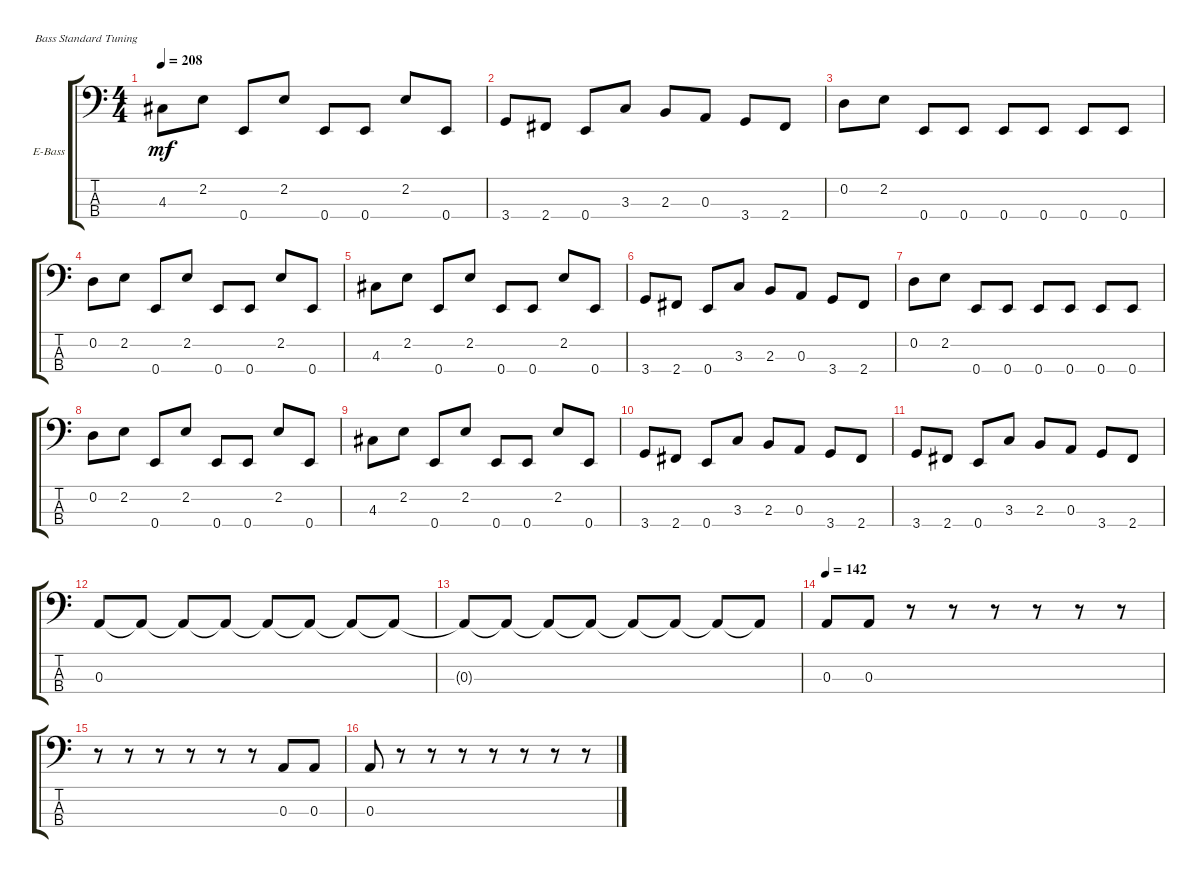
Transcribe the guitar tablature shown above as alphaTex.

\defaultSystemsLayout 4
\bracketExtendMode groupsimilarinstruments
\firstSystemTrackNameOrientation horizontal
\otherSystemsTrackNameOrientation horizontal
\track ("Electric Bass" "E-Bass") {instrument electricbassfinger}
\staff {score tabs}
\tuning (G2 D2 A1 E1)
\ts (4 4)
\tempo 208
\clef f4
\ks c
4.3.8{dy mf} 2.2.8 0.4.8 2.2.8 0.4.8 0.4.8 2.2.8 0.4.8 |
3.4.8 2.4.8 0.4.8 3.3.8 2.3.8 0.3.8 3.4.8 2.4.8 |
0.2.8 2.2.8 0.4.8 0.4.8 0.4.8 0.4.8 0.4.8 0.4.8 |
0.2.8 2.2.8 0.4.8 2.2.8 0.4.8 0.4.8 2.2.8 0.4.8 |
4.3.8 2.2.8 0.4.8 2.2.8 0.4.8 0.4.8 2.2.8 0.4.8 |
3.4.8 2.4.8 0.4.8 3.3.8 2.3.8 0.3.8 3.4.8 2.4.8 |
0.2.8 2.2.8 0.4.8 0.4.8 0.4.8 0.4.8 0.4.8 0.4.8 |
0.2.8 2.2.8 0.4.8 2.2.8 0.4.8 0.4.8 2.2.8 0.4.8 |
4.3.8 2.2.8 0.4.8 2.2.8 0.4.8 0.4.8 2.2.8 0.4.8 |
3.4.8 2.4.8 0.4.8 3.3.8 2.3.8 0.3.8 3.4.8 2.4.8 |
3.4.8 2.4.8 0.4.8 3.3.8 2.3.8 0.3.8 3.4.8 2.4.8 |
0.3.8 0.3{t}.8 0.3{t}.8 0.3{t}.8 0.3{t}.8 0.3{t}.8 0.3{t}.8 0.3{t}.8 |
0.3{t}.8 0.3{t}.8 0.3{t}.8 0.3{t}.8 0.3{t}.8 0.3{t}.8 0.3{t}.8 0.3{t}.8 |
\tempo 142
0.3.8 0.3.8 r.8 r.8 r.8 r.8 r.8 r.8 |
r.8 r.8 r.8 r.8 r.8 r.8 0.3.8 0.3.8 |
0.3.8 r.8 r.8 r.8 r.8 r.8 r.8 r.8
